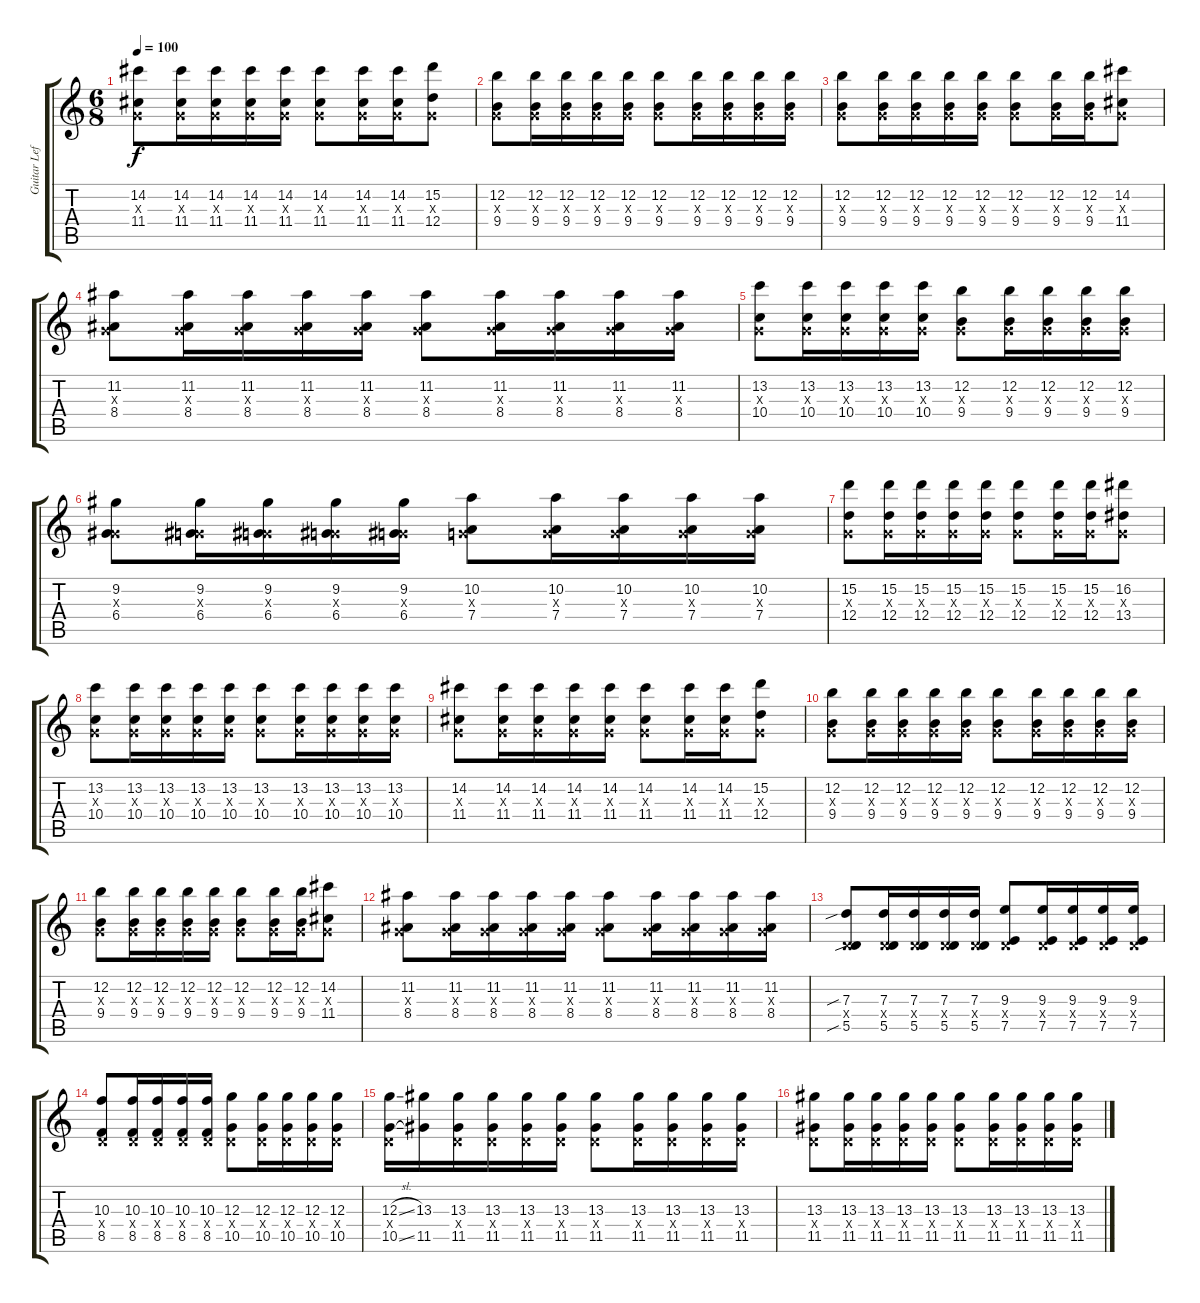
\track ("Guitar Left" "Guitar Lef") {instrument distortionguitar}
\staff {score tabs}
\tuning (E4 B3 G3 D3 A2 E2) {hide}
\ts (6 8)
\tempo 100
\clef g2
\ks c
(14.2 0.3{x} 11.4).8{dy f} (14.2 0.3{x} 11.4).16 (14.2 0.3{x} 11.4).16 (14.2 0.3{x} 11.4).16 (14.2 0.3{x} 11.4).16 (14.2 0.3{x} 11.4).8 (14.2 0.3{x} 11.4).16 (14.2 0.3{x} 11.4).16 (15.2 0.3{x} 12.4).8 |
(12.2 0.3{x} 9.4).8 (12.2 0.3{x} 9.4).16 (12.2 0.3{x} 9.4).16 (12.2 0.3{x} 9.4).16 (12.2 0.3{x} 9.4).16 (12.2 0.3{x} 9.4).8 (12.2 0.3{x} 9.4).16 (12.2 0.3{x} 9.4).16 (12.2 0.3{x} 9.4).16 (12.2 0.3{x} 9.4).16 |
(12.2 0.3{x} 9.4).8 (12.2 0.3{x} 9.4).16 (12.2 0.3{x} 9.4).16 (12.2 0.3{x} 9.4).16 (12.2 0.3{x} 9.4).16 (12.2 0.3{x} 9.4).8 (12.2 0.3{x} 9.4).16 (12.2 0.3{x} 9.4).16 (14.2 0.3{x} 11.4).8 |
(11.2 0.3{x} 8.4).8 (11.2 0.3{x} 8.4).16 (11.2 0.3{x} 8.4).16 (11.2 0.3{x} 8.4).16 (11.2 0.3{x} 8.4).16 (11.2 0.3{x} 8.4).8 (11.2 0.3{x} 8.4).16 (11.2 0.3{x} 8.4).16 (11.2 0.3{x} 8.4).16 (11.2 0.3{x} 8.4).16 |
(13.2 0.3{x} 10.4).8 (13.2 0.3{x} 10.4).16 (13.2 0.3{x} 10.4).16 (13.2 0.3{x} 10.4).16 (13.2 0.3{x} 10.4).16 (12.2 0.3{x} 9.4).8 (12.2 0.3{x} 9.4).16 (12.2 0.3{x} 9.4).16 (12.2 0.3{x} 9.4).16 (12.2 0.3{x} 9.4).16 |
(9.2 0.3{x} 6.4).8 (9.2 0.3{x} 6.4).16 (9.2 0.3{x} 6.4).16 (9.2 0.3{x} 6.4).16 (9.2 0.3{x} 6.4).16 (10.2 0.3{x} 7.4).8 (10.2 0.3{x} 7.4).16 (10.2 0.3{x} 7.4).16 (10.2 0.3{x} 7.4).16 (10.2 0.3{x} 7.4).16 |
(15.2 0.3{x} 12.4).8 (15.2 0.3{x} 12.4).16 (15.2 0.3{x} 12.4).16 (15.2 0.3{x} 12.4).16 (15.2 0.3{x} 12.4).16 (15.2 0.3{x} 12.4).8 (15.2 0.3{x} 12.4).16 (15.2 0.3{x} 12.4).16 (16.2 0.3{x} 13.4).8 |
(13.2 0.3{x} 10.4).8 (13.2 0.3{x} 10.4).16 (13.2 0.3{x} 10.4).16 (13.2 0.3{x} 10.4).16 (13.2 0.3{x} 10.4).16 (13.2 0.3{x} 10.4).8 (13.2 0.3{x} 10.4).16 (13.2 0.3{x} 10.4).16 (13.2 0.3{x} 10.4).16 (13.2 0.3{x} 10.4).16 |
(14.2 0.3{x} 11.4).8 (14.2 0.3{x} 11.4).16 (14.2 0.3{x} 11.4).16 (14.2 0.3{x} 11.4).16 (14.2 0.3{x} 11.4).16 (14.2 0.3{x} 11.4).8 (14.2 0.3{x} 11.4).16 (14.2 0.3{x} 11.4).16 (15.2 0.3{x} 12.4).8 |
(12.2 0.3{x} 9.4).8 (12.2 0.3{x} 9.4).16 (12.2 0.3{x} 9.4).16 (12.2 0.3{x} 9.4).16 (12.2 0.3{x} 9.4).16 (12.2 0.3{x} 9.4).8 (12.2 0.3{x} 9.4).16 (12.2 0.3{x} 9.4).16 (12.2 0.3{x} 9.4).16 (12.2 0.3{x} 9.4).16 |
(12.2 0.3{x} 9.4).8 (12.2 0.3{x} 9.4).16 (12.2 0.3{x} 9.4).16 (12.2 0.3{x} 9.4).16 (12.2 0.3{x} 9.4).16 (12.2 0.3{x} 9.4).8 (12.2 0.3{x} 9.4).16 (12.2 0.3{x} 9.4).16 (14.2 0.3{x} 11.4).8 |
(11.2 0.3{x} 8.4).8 (11.2 0.3{x} 8.4).16 (11.2 0.3{x} 8.4).16 (11.2 0.3{x} 8.4).16 (11.2 0.3{x} 8.4).16 (11.2 0.3{x} 8.4).8 (11.2 0.3{x} 8.4).16 (11.2 0.3{x} 8.4).16 (11.2 0.3{x} 8.4).16 (11.2 0.3{x} 8.4).16 |
(7.3{sib} 0.4{x} 5.5{sib}).8 (7.3 0.4{x} 5.5).16 (7.3 0.4{x} 5.5).16 (7.3 0.4{x} 5.5).16 (7.3 0.4{x} 5.5).16 (9.3 0.4{x} 7.5).8 (9.3 0.4{x} 7.5).16 (9.3 0.4{x} 7.5).16 (9.3 0.4{x} 7.5).16 (9.3 0.4{x} 7.5).16 |
(10.3 0.4{x} 8.5).8 (10.3 0.4{x} 8.5).16 (10.3 0.4{x} 8.5).16 (10.3 0.4{x} 8.5).16 (10.3 0.4{x} 8.5).16 (12.3 0.4{x} 10.5).8 (12.3 0.4{x} 10.5).16 (12.3 0.4{x} 10.5).16 (12.3 0.4{x} 10.5).16 (12.3 0.4{x} 10.5).16 |
(12.3{sl} 0.4{x} 10.5{sl}).16 (13.3 11.5).16 (13.3 0.4{x} 11.5).16 (13.3 0.4{x} 11.5).16 (13.3 0.4{x} 11.5).16 (13.3 0.4{x} 11.5).16 (13.3 0.4{x} 11.5).8 (13.3 0.4{x} 11.5).16 (13.3 0.4{x} 11.5).16 (13.3 0.4{x} 11.5).16 (13.3 0.4{x} 11.5).16 |
(13.3 0.4{x} 11.5).8 (13.3 0.4{x} 11.5).16 (13.3 0.4{x} 11.5).16 (13.3 0.4{x} 11.5).16 (13.3 0.4{x} 11.5).16 (13.3 0.4{x} 11.5).8 (13.3 0.4{x} 11.5).16 (13.3 0.4{x} 11.5).16 (13.3 0.4{x} 11.5).16 (13.3 0.4{x} 11.5).16
